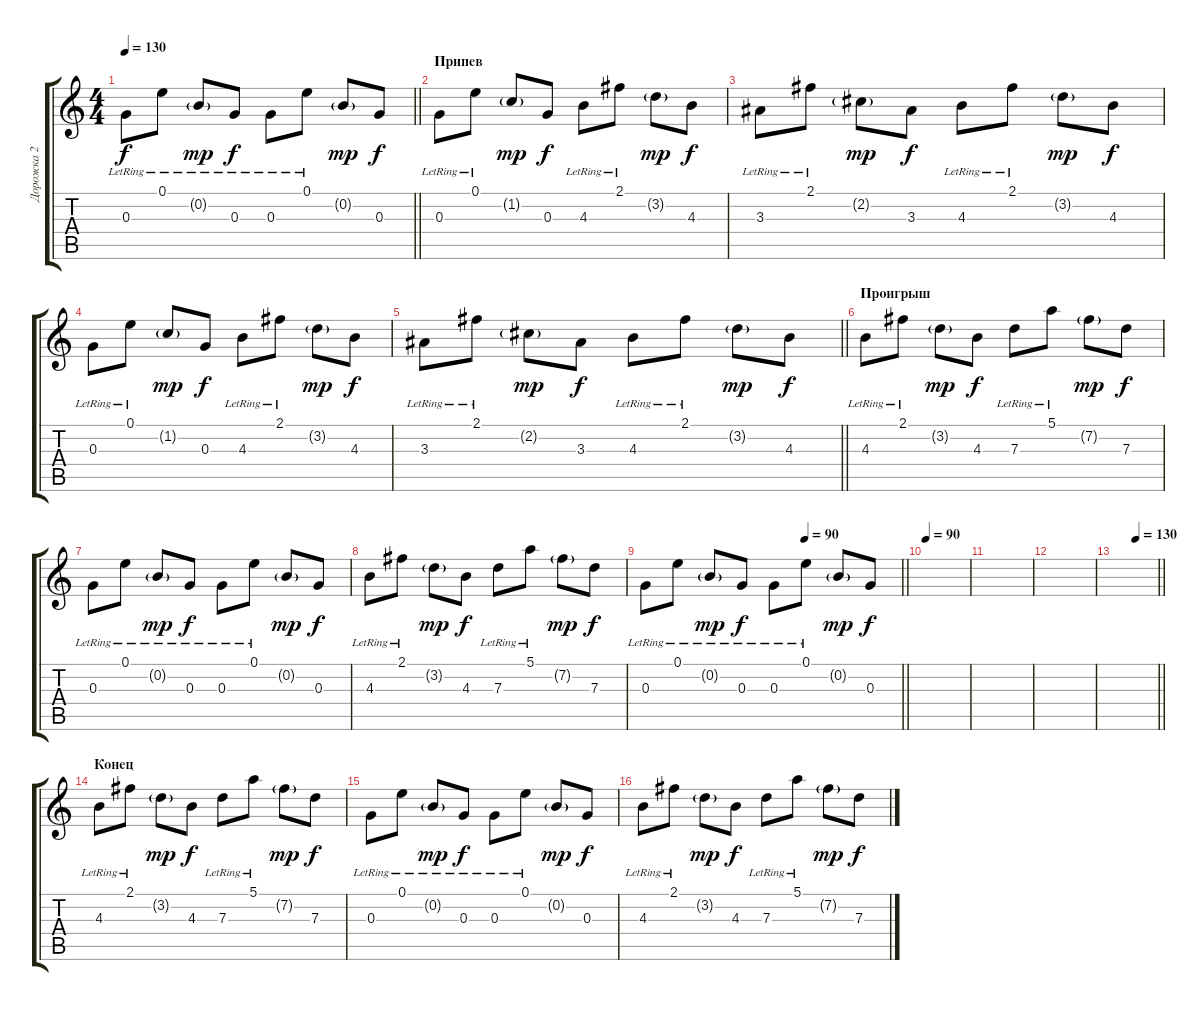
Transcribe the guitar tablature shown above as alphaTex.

\track ("Дорожка 2" "Дорожка 2") {instrument acousticguitarsteel}
\staff {score tabs}
\tuning (E4 B3 G3 D3 A2 E2) {hide}
\ts (4 4)
\tempo 130
\clef g2
\barLineRight lightlight
\ks c
0.3{lr}.8{dy f} 0.1{lr}.8 0.2{g lr}.8{dy mp} 0.3{lr}.8{dy f} 0.3{lr}.8 0.1{lr}.8 0.2{g}.8{dy mp} 0.3.8{dy f} |
\section ("" "Припев")
0.3{lr}.8 0.1{lr}.8 1.2{g}.8{dy mp} 0.3.8{dy f} 4.3{lr}.8 2.1{lr}.8 3.2{g}.8{dy mp} 4.3.8{dy f} |
3.3{lr}.8 2.1{lr}.8 2.2{g}.8{dy mp} 3.3.8{dy f} 4.3{lr}.8 2.1{lr}.8 3.2{g}.8{dy mp} 4.3.8{dy f} |
0.3{lr}.8 0.1{lr}.8 1.2{g}.8{dy mp} 0.3.8{dy f} 4.3{lr}.8 2.1{lr}.8 3.2{g}.8{dy mp} 4.3.8{dy f} |
\barLineRight lightlight
3.3{lr}.8 2.1{lr}.8 2.2{g}.8{dy mp} 3.3.8{dy f} 4.3{lr}.8 2.1{lr}.8 3.2{g}.8{dy mp} 4.3.8{dy f} |
\section ("" "Проигрыш")
4.3{lr}.8 2.1{lr}.8 3.2{g}.8{dy mp} 4.3.8{dy f} 7.3{lr}.8 5.1{lr}.8 7.2{g}.8{dy mp} 7.3.8{dy f} |
0.3{lr}.8 0.1{lr}.8 0.2{g lr}.8{dy mp} 0.3{lr}.8{dy f} 0.3{lr}.8 0.1{lr}.8 0.2{g}.8{dy mp} 0.3.8{dy f} |
4.3{lr}.8 2.1{lr}.8 3.2{g}.8{dy mp} 4.3.8{dy f} 7.3{lr}.8 5.1{lr}.8 7.2{g}.8{dy mp} 7.3.8{dy f} |
\tempo (90 0.625)
\barLineRight lightlight
0.3{lr}.8 0.1{lr}.8 0.2{g lr}.8{dy mp} 0.3{lr}.8{dy f} 0.3{lr}.8 0.1{lr}.8 0.2{g}.8{dy mp} 0.3.8{dy f} |
\tempo 90
|
|
|
\tempo (130 0.5)
\barLineRight lightlight
|
\section ("" "Конец")
4.3{lr}.8 2.1{lr}.8 3.2{g}.8{dy mp} 4.3.8{dy f} 7.3{lr}.8 5.1{lr}.8 7.2{g}.8{dy mp} 7.3.8{dy f} |
0.3{lr}.8 0.1{lr}.8 0.2{g lr}.8{dy mp} 0.3{lr}.8{dy f} 0.3{lr}.8 0.1{lr}.8 0.2{g}.8{dy mp} 0.3.8{dy f} |
4.3{lr}.8 2.1{lr}.8 3.2{g}.8{dy mp} 4.3.8{dy f} 7.3{lr}.8 5.1{lr}.8 7.2{g}.8{dy mp} 7.3.8{dy f}
